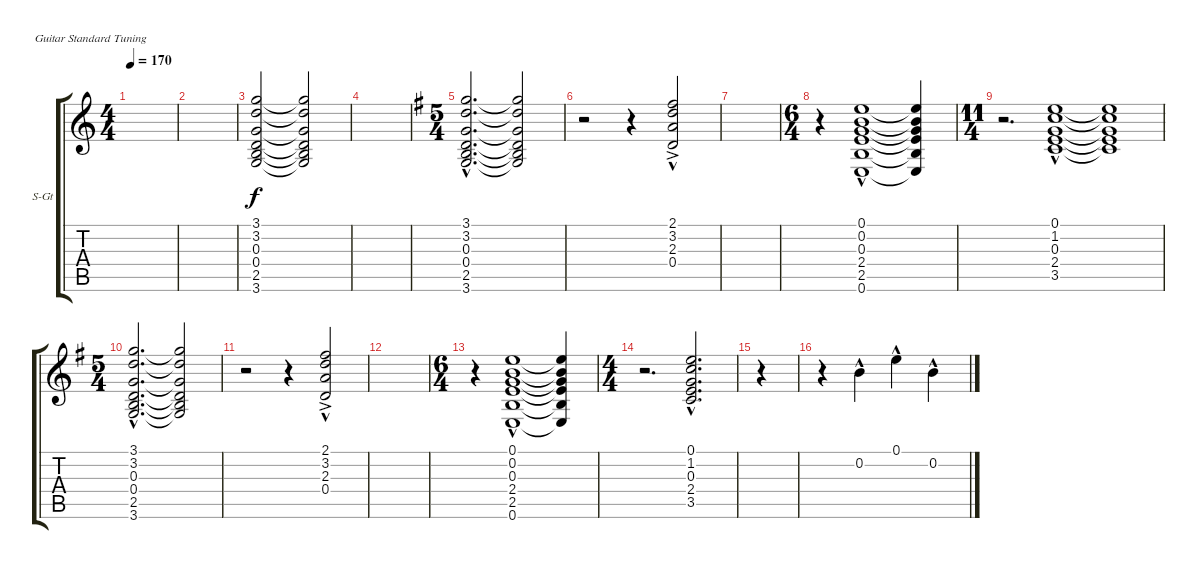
\defaultSystemsLayout 4
\bracketExtendMode groupsimilarinstruments
\firstSystemTrackNameOrientation horizontal
\otherSystemsTrackNameOrientation horizontal
\track ("Steel Guitar" "S-Gt") {instrument acousticguitarsteel}
\staff {score tabs}
\tuning (E4 B3 G3 D3 A2 E2)
\ts (4 4)
\tempo 170
\clef g2
\ks c
|
|
(3.1 3.2 0.3 0.4 2.5 3.6).2 (3.1{t} 3.2{t} 0.3{t} 0.4{t} 2.5{t} 3.6{t}).2 |
|
\ts (5 4)
\ks eminor
(3.6 2.5 0.4{hac} 0.3 3.2 3.1).2{d} (3.6{t} 2.5{t} 0.4{t} 0.3{t} 3.2{t} 3.1{t}).2 |
r.2 r.4 (0.4 2.3{ac} 3.2 2.1{hac}).2 |
|
\ts (6 4)
r.4 (0.1{hac} 0.2{hac} 0.3 2.4 2.5 0.6).1 (0.1{t} 0.2{t} 0.3{t} 2.4{t} 2.5{t} 0.6{t}).4 |
\ts (11 4)
r.2{d} (3.5 2.4{hac} 0.3 1.2 0.1{hac}).1 (3.5{t} 2.4{t} 0.3{t} 1.2{t} 0.1{t}).1 |
\ts (5 4)
(3.6 2.5 0.4{hac} 0.3 3.2 3.1).2{d} (3.6{t} 2.5{t} 0.4{t} 0.3{t} 3.2{t} 3.1{t}).2 |
r.2 r.4 (0.4 2.3{ac} 3.2 2.1{hac}).2 |
|
\ts (6 4)
r.4 (0.1{hac} 0.2{hac} 0.3 2.4 2.5 0.6).1 (0.1{t} 0.2{t} 0.3{t} 2.4{t} 2.5{t} 0.6{t}).4 |
\ts (4 4)
r.2{d} (3.5 2.4{hac} 0.3 1.2 0.1{hac}).2{d} |
r.4 |
r.4 0.2{hac}.4 0.1{hac}.4 0.2{hac}.4
